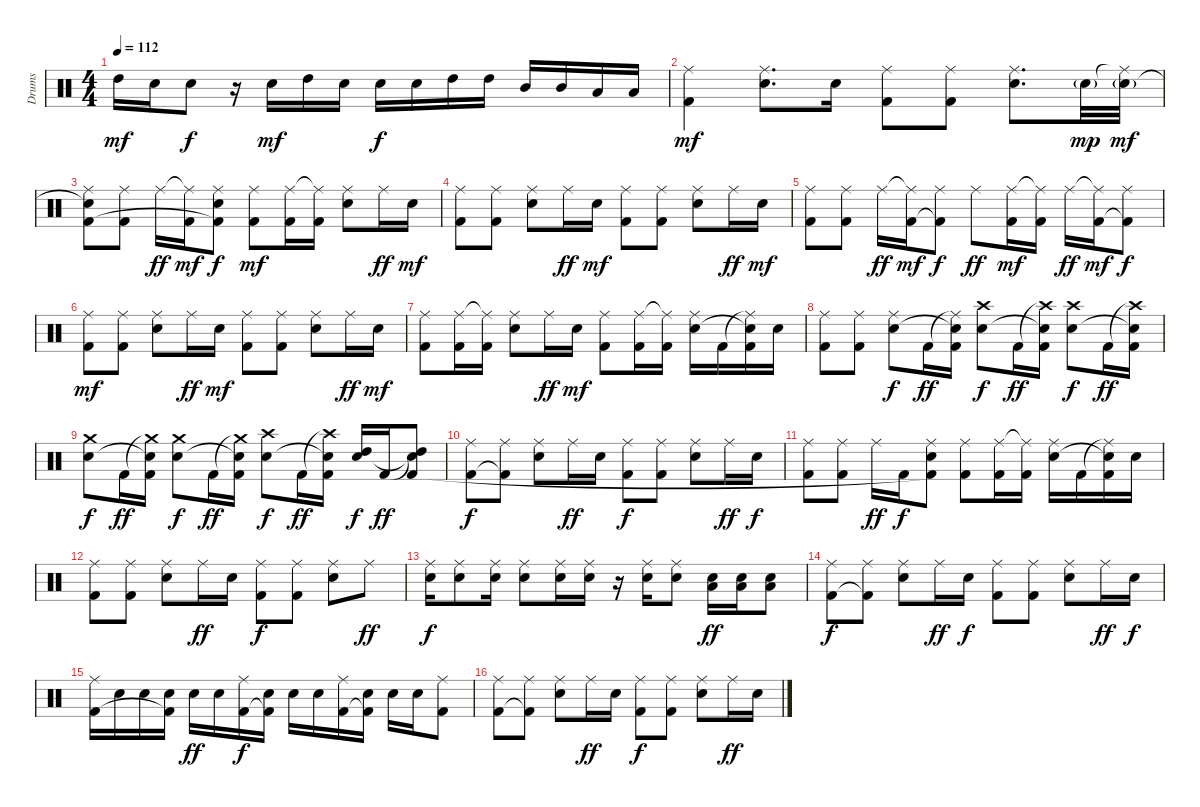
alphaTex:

\track ("Drums" "Drums") {instrument percussion}
\staff {score}
\articulation defaults
\ts (4 4)
\tempo 112
\clef neutral
\ks c "High Tom (hit)".16{dy mf} "Electric Snare (hit)".16 "Electric Snare (hit)".8{dy f}
r.16 "Electric Snare (hit)".16{dy mf} "High Tom (hit)".16 "Electric Snare (hit)".16 "Electric Snare (hit)".16{dy f} "Electric Snare (hit)".16 "High Tom (hit)".16 "High Tom (hit)".16 "Mid Tom (hit)".16 "Mid Tom (hit)".16 "Low Tom (hit)".16 "Low Tom (hit)".16 |
("Ride (middle)" "Kick (hit) 2").4{dy mf} ("Ride (middle)" "Electric Snare (hit)").8{d} "Electric Snare (hit)".16 ("Ride (middle)" "Kick (hit) 2").8 ("Ride (middle)" "Kick (hit) 2").8 ("Ride (middle)" "Electric Snare (hit)").8{d} "Electric Snare (hit)"{g}.32{dy mp} ("Ride (middle)"{t} "Electric Snare (hit)"{g}).32{dy mf} |
("Ride (middle)" "Electric Snare (hit)"{t} "Kick (hit) 2").8 ("Ride (middle)" "Kick (hit) 2").8 "Ride (middle)".16{dy ff} ("Ride (middle)"{t} "Kick (hit) 2").16{dy mf} ("Ride (middle)" "Electric Snare (hit)" "Kick (hit) 2"{t}).8{dy f} ("Ride (middle)" "Kick (hit) 2").8{dy mf} ("Ride (middle)" "Kick (hit) 2").16 ("Ride (middle)"{t} "Kick (hit) 2").16 ("Ride (middle)" "Electric Snare (hit)").8 "Ride (middle)".16{dy ff} "Electric Snare (hit)".16{dy mf} |
("Ride (middle)" "Kick (hit) 2").8 ("Ride (middle)" "Kick (hit) 2").8 ("Ride (middle)" "Electric Snare (hit)").8 "Ride (middle)".16{dy ff} "Electric Snare (hit)".16{dy mf} ("Ride (middle)" "Kick (hit) 2").8 ("Ride (middle)" "Kick (hit) 2").8 ("Ride (middle)" "Electric Snare (hit)").8 "Ride (middle)".16{dy ff} "Electric Snare (hit)".16{dy mf} |
("Ride (middle)" "Kick (hit) 2").8 ("Ride (middle)" "Kick (hit) 2").8 "Ride (middle)".16{dy ff} ("Ride (middle)"{t} "Kick (hit) 2").16{dy mf} ("Ride (middle)" "Kick (hit) 2"{t}).8{dy f} "Ride (middle)".8{dy ff} ("Ride (middle)" "Kick (hit) 2").16{dy mf} ("Ride (middle)"{t} "Kick (hit) 2").16 "Ride (middle)".16{dy ff} ("Ride (middle)"{t} "Kick (hit) 2").16{dy mf} ("Ride (middle)" "Kick (hit) 2"{t}).8{dy f} |
("Ride (middle)" "Kick (hit) 2").8{dy mf} ("Ride (middle)" "Kick (hit) 2").8 ("Ride (middle)" "Electric Snare (hit)").8 "Ride (middle)".16{dy ff} "Electric Snare (hit)".16{dy mf} ("Ride (middle)" "Kick (hit) 2").8 ("Ride (middle)" "Kick (hit) 2").8 ("Ride (middle)" "Electric Snare (hit)").8 "Ride (middle)".16{dy ff} "Electric Snare (hit)".16{dy mf} |
("Ride (middle)" "Kick (hit) 2").8 ("Ride (middle)" "Kick (hit) 2").16 ("Ride (middle)"{t} "Kick (hit) 2").16 ("Ride (middle)" "Electric Snare (hit)").8 "Ride (middle)".16{dy ff} "Electric Snare (hit)".16{dy mf} ("Ride (middle)" "Kick (hit) 2").8 ("Ride (middle)" "Kick (hit) 2").16 ("Ride (middle)"{t} "Kick (hit) 2").16 ("Ride (middle)" "Electric Snare (hit)").16 "Kick (hit) 2".16 ("Ride (middle)"{t} "Electric Snare (hit)"{t} "Kick (hit) 2").16 "Electric Snare (hit)".16 |
("Ride (middle)" "Kick (hit) 2").8 ("Ride (middle)" "Kick (hit) 2").8 ("Ride (middle)" "Electric Snare (hit)").8{dy f} "Kick (hit) 2".16{dy ff} ("Ride (middle)"{t} "Electric Snare (hit)"{t} "Kick (hit) 2").16 ("Crash high (hit)" "Electric Snare (hit)").8{dy f} "Kick (hit) 2".16{dy ff} ("Crash high (hit)"{t} "Electric Snare (hit)"{t} "Kick (hit) 2").16 ("Crash high (hit)" "Electric Snare (hit)").8{dy f} "Kick (hit) 2".16{dy ff} ("Crash high (hit)"{t} "Electric Snare (hit)"{t} "Kick (hit) 2").16 |
("Crash medium (hit)" "Electric Snare (hit)").8{dy f} "Kick (hit) 2".16{dy ff} ("Crash medium (hit)"{t} "Electric Snare (hit)"{t} "Kick (hit) 2").16 ("Crash medium (hit)" "Electric Snare (hit)").8{dy f} "Kick (hit) 2".16{dy ff} ("Crash medium (hit)"{t} "Electric Snare (hit)"{t} "Kick (hit) 2").16 ("Crash high (hit)" "Electric Snare (hit)").8{dy f} "Kick (hit) 2".16{dy ff} ("Crash high (hit)"{t} "Electric Snare (hit)"{t} "Kick (hit) 2").16 ("High Tom (hit)" "Electric Snare (hit)").16{dy f} "Kick (hit) 2".16{dy ff} ("High Tom (hit)"{t} "Electric Snare (hit)"{t} "Kick (hit) 2").8 |
("Ride (middle)" "Kick (hit) 2").8{dy f} ("Ride (middle)" "Kick (hit) 2"{t}).8 ("Ride (middle)" "Electric Snare (hit)").8 "Ride (middle)".16{dy ff} "Electric Snare (hit)".16 ("Ride (middle)" "Kick (hit) 2").8{dy f} ("Ride (middle)" "Kick (hit) 2").8 ("Ride (middle)" "Electric Snare (hit)").8 "Ride (middle)".16{dy ff} "Electric Snare (hit)".16{dy f} |
("Ride (middle)" "Kick (hit) 2").8 ("Ride (middle)" "Kick (hit) 2").8 "Ride (middle)".16{dy ff} "Kick (hit) 2".16{dy f} ("Ride (middle)" "Electric Snare (hit)" "Kick (hit) 2"{t}).8 ("Ride (middle)" "Kick (hit) 2").8 ("Ride (middle)" "Kick (hit) 2").16 ("Ride (middle)"{t} "Kick (hit) 2").16 ("Ride (middle)" "Electric Snare (hit)").16 "Kick (hit) 2".16 ("Ride (middle)"{t} "Electric Snare (hit)"{t} "Kick (hit) 2").16 "Electric Snare (hit)".16 |
("Ride (middle)" "Kick (hit) 2").8 ("Ride (middle)" "Kick (hit) 2").8 ("Ride (middle)" "Electric Snare (hit)").8 "Ride (middle)".16{dy ff} "Electric Snare (hit)".16 ("Ride (middle)" "Kick (hit) 2").8{dy f} ("Ride (middle)" "Kick (hit) 2").8 ("Ride (middle)" "Electric Snare (hit)").8 "Ride (middle)".8{dy ff} |
("Ride (middle)" "Electric Snare (hit)").16{dy f} ("Ride (middle)" "Electric Snare (hit)").8 ("Ride (middle)" "Electric Snare (hit)").16 ("Ride (middle)" "Electric Snare (hit)").8 ("Ride (middle)" "Electric Snare (hit)").16 ("Ride (middle)" "Electric Snare (hit)").16 r.16 ("Ride (middle)" "Electric Snare (hit)").16 ("Ride (middle)" "Electric Snare (hit)").8 ("Electric Snare (hit)" "Low Tom (hit)").16{dy ff} ("Electric Snare (hit)" "Low Tom (hit)").16 ("Electric Snare (hit)" "Low Tom (hit)").8 |
("Ride (middle)" "Kick (hit) 2").8{dy f} ("Ride (middle)" "Kick (hit) 2"{t}).8 ("Ride (middle)" "Electric Snare (hit)").8 "Ride (middle)".16{dy ff} "Electric Snare (hit)".16{dy f} ("Ride (middle)" "Kick (hit) 2").8 ("Ride (middle)" "Kick (hit) 2").8 ("Ride (middle)" "Electric Snare (hit)").8 "Ride (middle)".16{dy ff} "Electric Snare (hit)".16{dy f} |
("Ride (middle)" "Kick (hit) 2").16 "Electric Snare (hit)".16 "Electric Snare (hit)".16 ("Electric Snare (hit)" "Kick (hit) 2"{t}).16 "Electric Snare (hit)".16{dy ff} "Electric Snare (hit)".16 ("Ride (middle)" "Kick (hit) 2").16{dy f} ("Electric Snare (hit)" "Kick (hit) 2"{t}).16 "Electric Snare (hit)".16 "Electric Snare (hit)".16 ("Ride (middle)" "Kick (hit) 2").16 ("Electric Snare (hit)" "Kick (hit) 2"{t}).16 "Electric Snare (hit)".16 "Electric Snare (hit)".16 ("Ride (middle)" "Kick (hit) 2").8 |
("Ride (middle)" "Kick (hit) 2").8 ("Ride (middle)" "Kick (hit) 2"{t}).8 ("Ride (middle)" "Electric Snare (hit)").8 "Ride (middle)".16{dy ff} "Electric Snare (hit)".16 ("Ride (middle)" "Kick (hit) 2").8{dy f} ("Ride (middle)" "Kick (hit) 2").8 ("Ride (middle)" "Electric Snare (hit)").8 "Ride (middle)".16{dy ff} "Electric Snare (hit)".16
